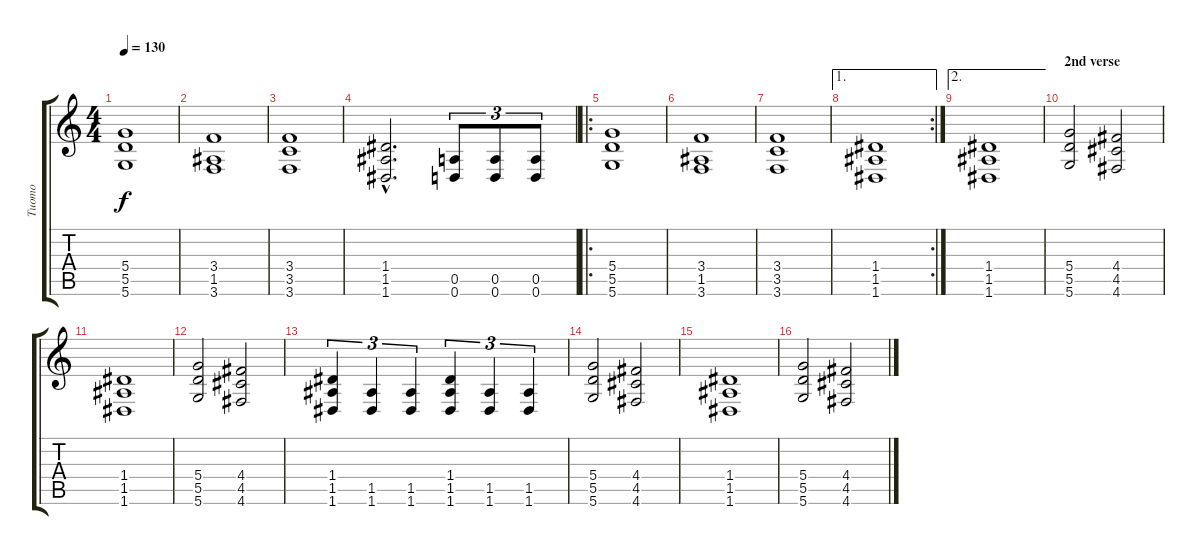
\track ("Tuomo" "Tuomo") {instrument distortionguitar}
\staff {score tabs}
\tuning (E4 B3 G3 D3 A2 D2) {hide}
\ts (4 4)
\tempo 130
\clef g2
\ks c
(5.4 5.5 5.6).1{dy f} |
(3.4 1.5 3.6).1 |
(3.4 3.5 3.6).1 |
(1.4{hac} 1.5{hac} 1.6{hac}).2{d} (0.5 0.6).8{tu (3 2)} (0.5 0.6).8{tu (3 2)} (0.5 0.6).8{tu (3 2)} |
\ro
(5.4 5.5 5.6).1 |
(3.4 1.5 3.6).1 |
(3.4 3.5 3.6).1 |
\ae 1
\rc 2
(1.4 1.5 1.6).1 |
\ae 2
(1.4 1.5 1.6).1 |
\section ("" "2nd verse")
(5.4 5.5 5.6).2 (4.4 4.5 4.6).2 |
(1.4 1.5 1.6).1 |
(5.4 5.5 5.6).2 (4.4 4.5 4.6).2 |
(1.4 1.5 1.6).4{tu (3 2)} (1.5 1.6).4{tu (3 2)} (1.5 1.6).4{tu (3 2)} (1.4 1.5 1.6).4{tu (3 2)} (1.5 1.6).4{tu (3 2)} (1.5 1.6).4{tu (3 2)} |
(5.4 5.5 5.6).2 (4.4 4.5 4.6).2 |
(1.4 1.5 1.6).1 |
(5.4 5.5 5.6).2 (4.4 4.5 4.6).2
